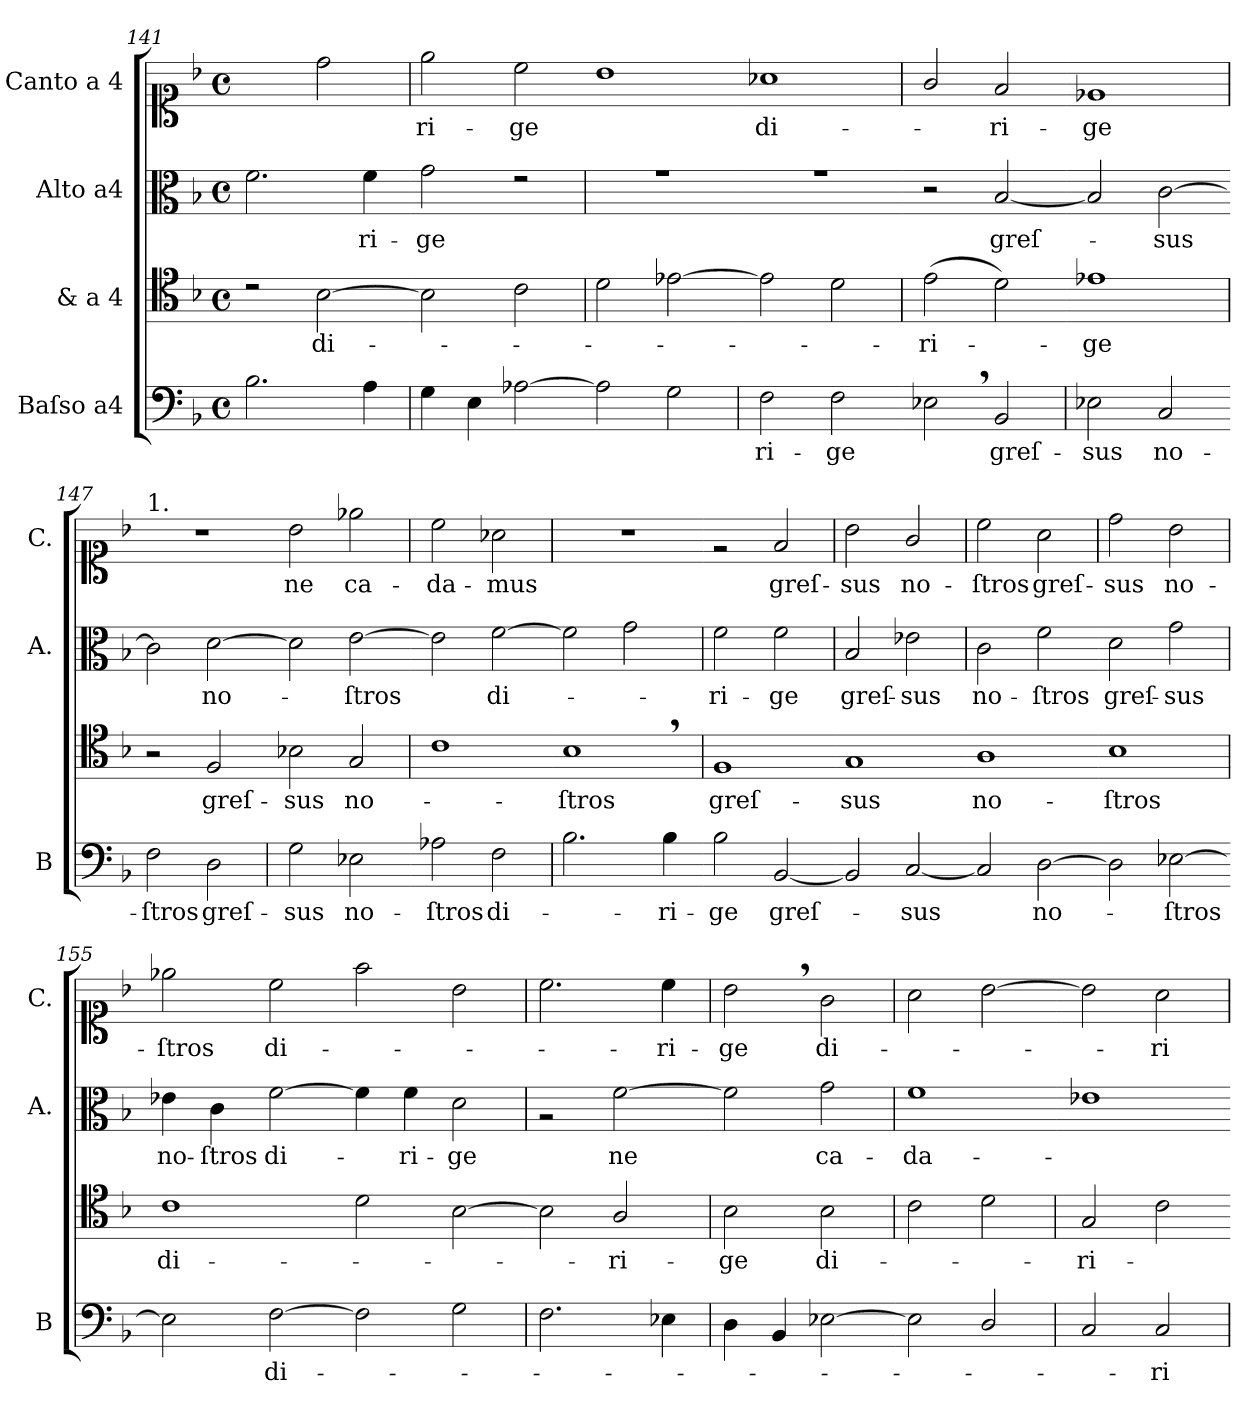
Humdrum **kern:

**kern	**text	**kern	**text	**kern	**text	**kern	**text
*part4	*part4	*part3	*part3	*part2	*part2	*part1	*part1
*staff4	*staff4	*staff3	*staff3	*staff2	*staff2	*staff1	*staff1
*I"Baſso a4	*	*I"& a 4	*	*I"Alto a4	*	*I"Canto a 4	*
*I'B	*	*	*	*I'A.	*	*I'C.	*
*clefF4	*	*clefC4	*	*clefC3	*	*clefC1	*
*k[b-]	*	*k[b-]	*	*k[b-]	*	*k[b-]	*
*M4/4	*	*M4/4	*	*M4/4	*	*M4/4	*
*met(c)	*	*met(c)	*	*met(c)	*	*met(c)	*
=141	=141	=141	=141	=141	=141	=141	=141
2.B-\	.	2rc	.	2.f\	.	2ryy	.
.	.	[2B-	di-	.	.	2dd\	.
4A\	.	.	.	4f\	-ri-	.	.
=142	=142	=142-	=142	=142-	=142	=142	=142
4G\	.	2B-]	.	2g\	-ge	2ee\	-ri-
4E\	.	.	.	.	.	.	.
[2A-X	.	2c\	.	2re	.	2cc\	-ge
=143-	=143-	=143	=143-	=143	=143-	=143-	=143-
2A-]	.	2d\	.	1rg	.	1b-	.
2G\	.	[2e-X	.	.	.	.	.
=144	=144-	=144-	=144-	=144	=144-	=144-	=144-
2F\	-ri-	2e-]	.	1rg	.	1a-X	di-
2F\	-ge	2d\	.	.	.	.	.
=145-	=145	=145	=145	=145-	=145	=145	=145
2E-X,<\	.	(2e\	-ri-	2r	.	2g/	.
2BB-/	greſ-	2d\)	.	[2B-	greſ-	2f/	-ri-
=146	=146-	=146-	=146-	=146-	=146-	=146-	=146-
2E-X\	-sus	1e-X	-ge	2B-]	.	1e-X	-ge
2C/	no-	.	.	[2c	-sus	.	.
=147-	=147	=147	=147	=147-	=147	=147	=147
!	!	!	!	!	!	!LO:TX:a:t=1.	!
2F\	-ſtros	2r	.	2c]	.	1r	.
2D\	greſ-	2F/	greſ-	[2d	no-	.	.
=148	=148-	=148-	=148-	=148-	=148-	=148-	=148-
2G\	-sus	2B-X\	-sus	2d]	.	2b-\	ne
2E-X\	no-	2G/	no-	[2e	-ſtros	2ee-X\	ca-
=149-	=149	=149	=149	=149-	=149	=149	=149
2A-X\	-ſtros	1c	.	2e]	.	2cc\	-da-
2F\	di-	.	.	[2f	di-	2a-X\	-mus
=150	=150	=150-	=150	=150-	=150	=150	=150
2.B-\	.	1B-,<	-ſtros	2f]	.	1r	.
.	.	.	.	2g\	.	.	.
4B-\	-ri-	.	.	.	.	.	.
=151-	=151-	=151	=151-	=151	=151-	=151-	=151-
2B-\	-ge	1F	greſ-	2f\	-ri-	2re	.
[2BB-	greſ-	.	.	2f\	-ge	2f/	greſ-
=152-	=152	=152-	=152	=152	=152	=152	=152
2BB-]	.	1G	-sus	2B-/	greſ-	2b-\	-sus
[2C	-sus	.	.	2e-X\	-sus	2g/	no-
=153-	=153	=153-	=153	=153	=153	=153	=153
2C]	.	1A	no-	2c\	no-	2cc\	-ſtros
[2D	no-	.	.	2f\	-ſtros	2a\	greſ-
=154-	=154	=154-	=154	=154-	=154	=154	=154
2D]	.	1B-	-ſtros	2d\	greſ-	2dd\	-sus
[2E-X	-ſtros	.	.	2g\	-sus	2b-\	no-
=155-	=155	=155	=155	=155	=155	=155	=155
2E-]	.	1c	di-	4e-X\	no-	2ee-X\	-ſtros
.	.	.	.	4c\	-ſtros	.	.
[2F	di-	.	.	[2f\	di-	2cc\	di-
=156-	=156-	=156-	=156-	=156-	=156-	=156-	=156-
2F]	.	2d\	.	4f\]	.	2ff\	.
.	.	.	.	4f\	-ri-	.	.
2G\	.	[2B-	.	2d\	-ge	2b-\	.
=157	=157	=157-	=157	=157	=157	=157	=157
2.F\	.	2B-]	.	2rA	.	2.cc\	.
.	.	2A/	-ri-	[2f	ne	.	.
4E-X\	.	.	.	.	.	4cc\	-ri-
=158	=158	=158	=158	=158-	=158	=158	=158
4D\	.	2B-\	-ge	2f]	.	2b-,<\	-ge
4BB-/	.	.	.	.	.	.	.
[2E-X	.	2B-\	di-	2g\	ca-	2g\	di-
=159-	=159	=159	=159	=159	=159	=159	=159
2E-]	.	2c\	.	1f	-da-	2a\	.
2D/	.	2d\	.	.	.	[2b-	.
=160	=160-	=160	=160-	=160-	=160-	=160-	=160-
2C/	.	2G/	-ri-	1e-X	.	2b-]	.
2C/	-ri-	2c\	.	.	.	2a\	-ri-
=	=	=-	=	=-	=	=	=
*-	*-	*-	*-	*-	*-	*-	*-
